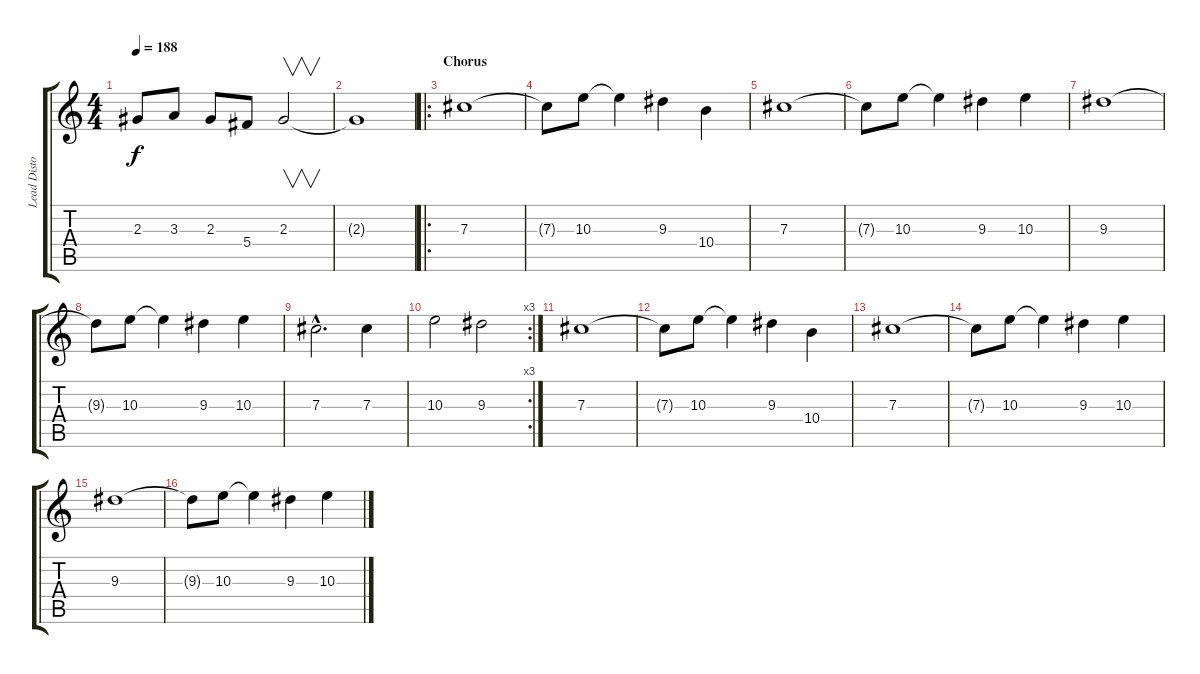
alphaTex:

\track ("Lead Distortion" "Lead Disto") {instrument overdrivenguitar}
\staff {score tabs}
\tuning (Eb4 Bb3 Gb3 Db3 Ab2 Eb2) {hide}
\ts (4 4)
\tempo 188
\clef g2
\ks c
2.3.8{dy f} 3.3.8 2.3.8 5.4.8 2.3.2{v} |
2.3{t}.1 |
\ro
\section ("" "Chorus")
7.3.1 |
7.3{t}.8 10.3.8 10.3{t}.4 9.3.4 10.4.4 |
7.3.1 |
7.3{t}.8 10.3.8 10.3{t}.4 9.3.4 10.3.4 |
9.3.1 |
9.3{t}.8 10.3.8 10.3{t}.4 9.3.4 10.3.4 |
7.3{hac}.2{d} 7.3.4 |
\rc 3
10.3.2 9.3.2 |
7.3.1 |
7.3{t}.8 10.3.8 10.3{t}.4 9.3.4 10.4.4 |
7.3.1 |
7.3{t}.8 10.3.8 10.3{t}.4 9.3.4 10.3.4 |
9.3.1 |
9.3{t}.8 10.3.8 10.3{t}.4 9.3.4 10.3.4
